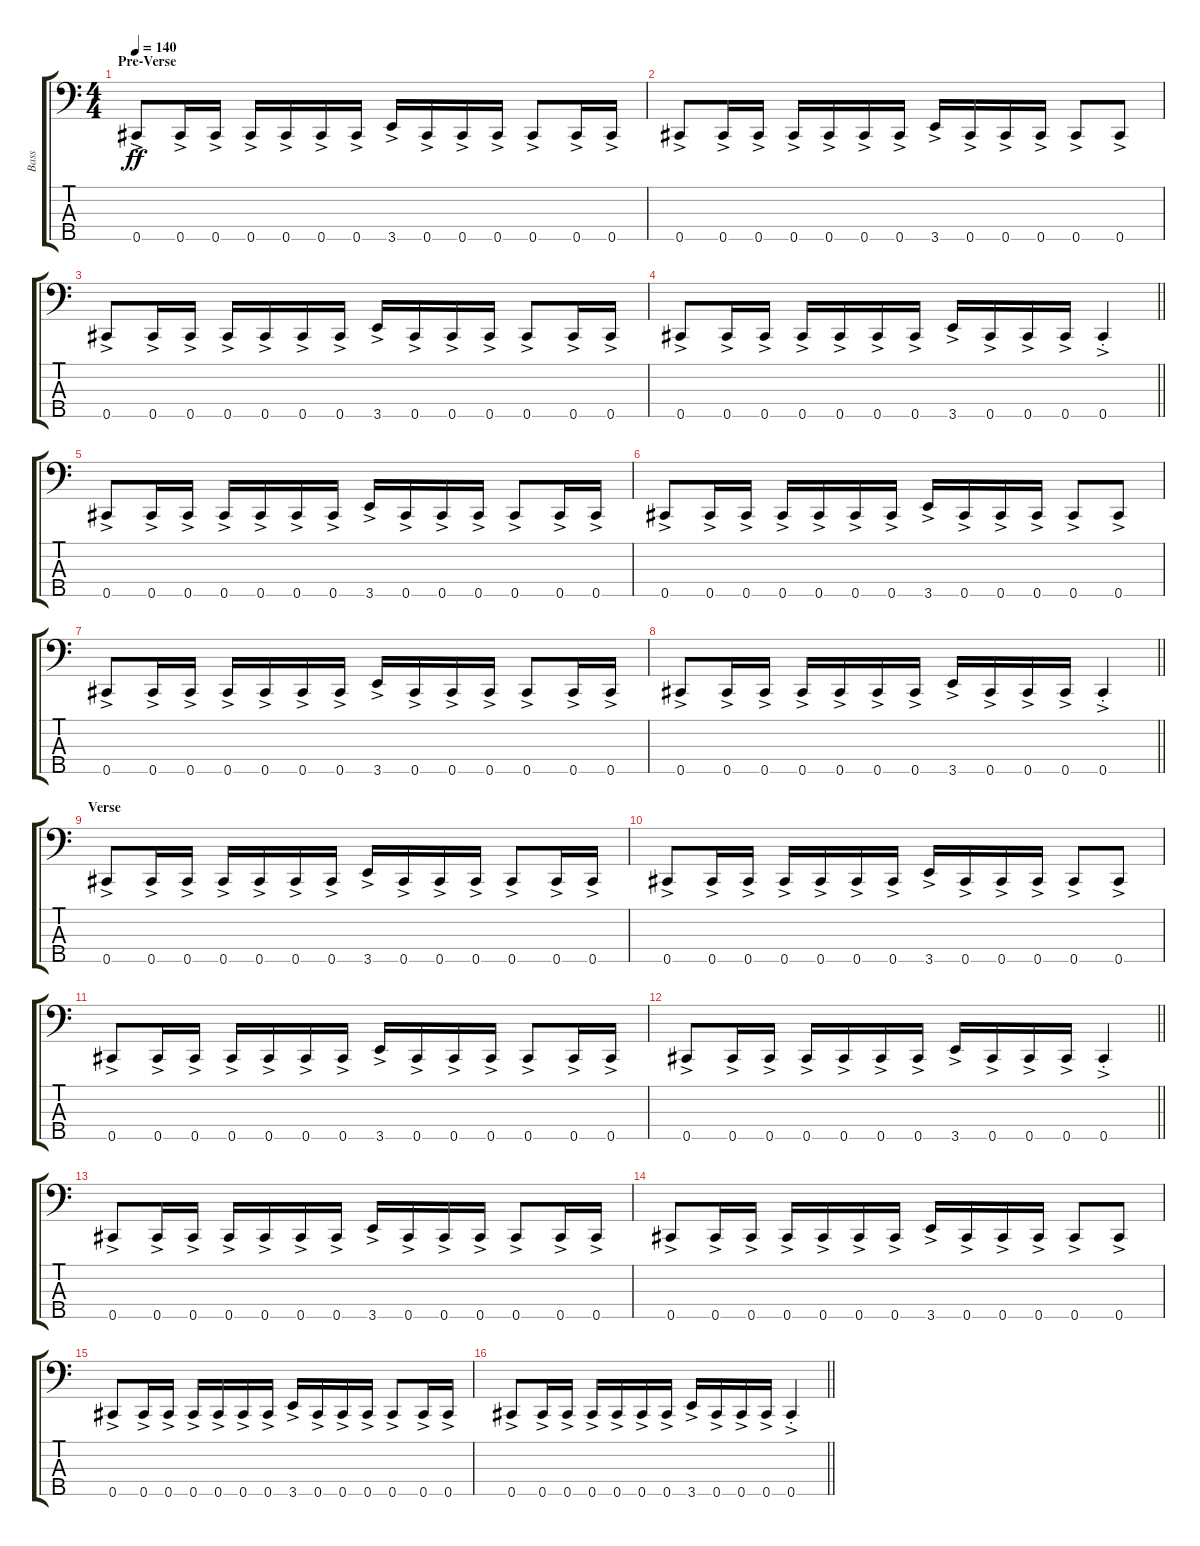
\track ("Bass" "Bass") {instrument electricbassfinger}
\staff {score tabs}
\tuning (A2 E2 B1 Gb1 Db1) {hide}
\ts (4 4)
\section ("" "Pre-Verse")
\tempo 140
\clef f4
\ks c
0.5{ac}.8{dy ff} 0.5{ac}.16 0.5{ac}.16 0.5{ac}.16 0.5{ac}.16 0.5{ac}.16 0.5{ac}.16 3.5{ac}.16 0.5{ac}.16 0.5{ac}.16 0.5{ac}.16 0.5{ac}.8 0.5{ac}.16 0.5{ac}.16 |
0.5{ac}.8 0.5{ac}.16 0.5{ac}.16 0.5{ac}.16 0.5{ac}.16 0.5{ac}.16 0.5{ac}.16 3.5{ac}.16 0.5{ac}.16 0.5{ac}.16 0.5{ac}.16 0.5{ac}.8 0.5{ac}.8 |
0.5{ac}.8 0.5{ac}.16 0.5{ac}.16 0.5{ac}.16 0.5{ac}.16 0.5{ac}.16 0.5{ac}.16 3.5{ac}.16 0.5{ac}.16 0.5{ac}.16 0.5{ac}.16 0.5{ac}.8 0.5{ac}.16 0.5{ac}.16 |
\barLineRight lightlight
0.5{ac}.8 0.5{ac}.16 0.5{ac}.16 0.5{ac}.16 0.5{ac}.16 0.5{ac}.16 0.5{ac}.16 3.5{ac}.16 0.5{ac}.16 0.5{ac}.16 0.5{ac}.16 0.5{ac st}.4 |
\section ("" "")
0.5{ac}.8 0.5{ac}.16 0.5{ac}.16 0.5{ac}.16 0.5{ac}.16 0.5{ac}.16 0.5{ac}.16 3.5{ac}.16 0.5{ac}.16 0.5{ac}.16 0.5{ac}.16 0.5{ac}.8 0.5{ac}.16 0.5{ac}.16 |
0.5{ac}.8 0.5{ac}.16 0.5{ac}.16 0.5{ac}.16 0.5{ac}.16 0.5{ac}.16 0.5{ac}.16 3.5{ac}.16 0.5{ac}.16 0.5{ac}.16 0.5{ac}.16 0.5{ac}.8 0.5{ac}.8 |
0.5{ac}.8 0.5{ac}.16 0.5{ac}.16 0.5{ac}.16 0.5{ac}.16 0.5{ac}.16 0.5{ac}.16 3.5{ac}.16 0.5{ac}.16 0.5{ac}.16 0.5{ac}.16 0.5{ac}.8 0.5{ac}.16 0.5{ac}.16 |
\barLineRight lightlight
0.5{ac}.8 0.5{ac}.16 0.5{ac}.16 0.5{ac}.16 0.5{ac}.16 0.5{ac}.16 0.5{ac}.16 3.5{ac}.16 0.5{ac}.16 0.5{ac}.16 0.5{ac}.16 0.5{ac st}.4 |
\section ("" "Verse")
0.5{ac}.8 0.5{ac}.16 0.5{ac}.16 0.5{ac}.16 0.5{ac}.16 0.5{ac}.16 0.5{ac}.16 3.5{ac}.16 0.5{ac}.16 0.5{ac}.16 0.5{ac}.16 0.5{ac}.8 0.5{ac}.16 0.5{ac}.16 |
0.5{ac}.8 0.5{ac}.16 0.5{ac}.16 0.5{ac}.16 0.5{ac}.16 0.5{ac}.16 0.5{ac}.16 3.5{ac}.16 0.5{ac}.16 0.5{ac}.16 0.5{ac}.16 0.5{ac}.8 0.5{ac}.8 |
0.5{ac}.8 0.5{ac}.16 0.5{ac}.16 0.5{ac}.16 0.5{ac}.16 0.5{ac}.16 0.5{ac}.16 3.5{ac}.16 0.5{ac}.16 0.5{ac}.16 0.5{ac}.16 0.5{ac}.8 0.5{ac}.16 0.5{ac}.16 |
\barLineRight lightlight
0.5{ac}.8 0.5{ac}.16 0.5{ac}.16 0.5{ac}.16 0.5{ac}.16 0.5{ac}.16 0.5{ac}.16 3.5{ac}.16 0.5{ac}.16 0.5{ac}.16 0.5{ac}.16 0.5{ac st}.4 |
\section ("" "")
0.5{ac}.8 0.5{ac}.16 0.5{ac}.16 0.5{ac}.16 0.5{ac}.16 0.5{ac}.16 0.5{ac}.16 3.5{ac}.16 0.5{ac}.16 0.5{ac}.16 0.5{ac}.16 0.5{ac}.8 0.5{ac}.16 0.5{ac}.16 |
0.5{ac}.8 0.5{ac}.16 0.5{ac}.16 0.5{ac}.16 0.5{ac}.16 0.5{ac}.16 0.5{ac}.16 3.5{ac}.16 0.5{ac}.16 0.5{ac}.16 0.5{ac}.16 0.5{ac}.8 0.5{ac}.8 |
0.5{ac}.8 0.5{ac}.16 0.5{ac}.16 0.5{ac}.16 0.5{ac}.16 0.5{ac}.16 0.5{ac}.16 3.5{ac}.16 0.5{ac}.16 0.5{ac}.16 0.5{ac}.16 0.5{ac}.8 0.5{ac}.16 0.5{ac}.16 |
\barLineRight lightlight
0.5{ac}.8 0.5{ac}.16 0.5{ac}.16 0.5{ac}.16 0.5{ac}.16 0.5{ac}.16 0.5{ac}.16 3.5{ac}.16 0.5{ac}.16 0.5{ac}.16 0.5{ac}.16 0.5{ac st}.4
